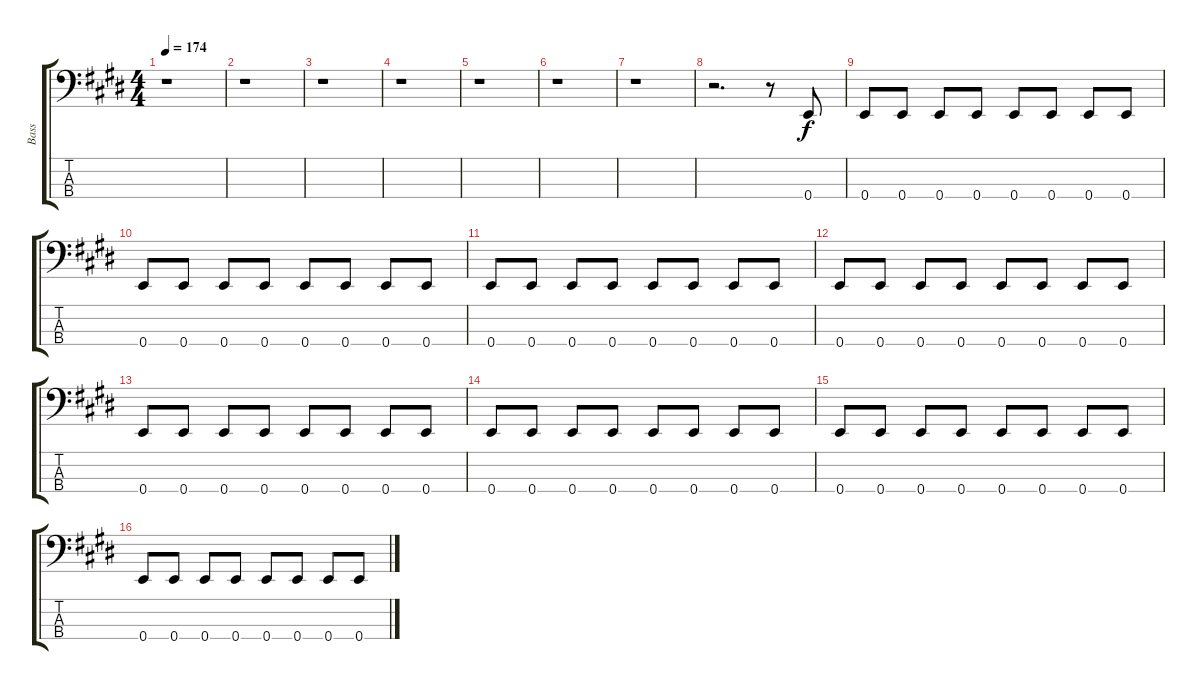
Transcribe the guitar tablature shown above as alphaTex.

\track ("Bass" "Bass") {instrument electricbasspick}
\staff {score tabs}
\tuning (G2 D2 A1 E1) {hide}
\ts (4 4)
\tempo 174
\clef f4
\ks e
r.1{dy f instrument electricbasspick} |
r.1 |
r.1 |
r.1 |
r.1 |
r.1 |
r.1 |
\ks c#minor
r.2{d} r.8 0.4.8 |
0.4.8 0.4.8 0.4.8 0.4.8 0.4.8 0.4.8 0.4.8 0.4.8 |
0.4.8 0.4.8 0.4.8 0.4.8 0.4.8 0.4.8 0.4.8 0.4.8 |
0.4.8 0.4.8 0.4.8 0.4.8 0.4.8 0.4.8 0.4.8 0.4.8 |
\ks e
0.4.8 0.4.8 0.4.8 0.4.8 0.4.8 0.4.8 0.4.8 0.4.8 |
\ks c#minor
0.4.8 0.4.8 0.4.8 0.4.8 0.4.8 0.4.8 0.4.8 0.4.8 |
0.4.8 0.4.8 0.4.8 0.4.8 0.4.8 0.4.8 0.4.8 0.4.8 |
0.4.8 0.4.8 0.4.8 0.4.8 0.4.8 0.4.8 0.4.8 0.4.8 |
\ks e
0.4.8 0.4.8 0.4.8 0.4.8 0.4.8 0.4.8 0.4.8 0.4.8
